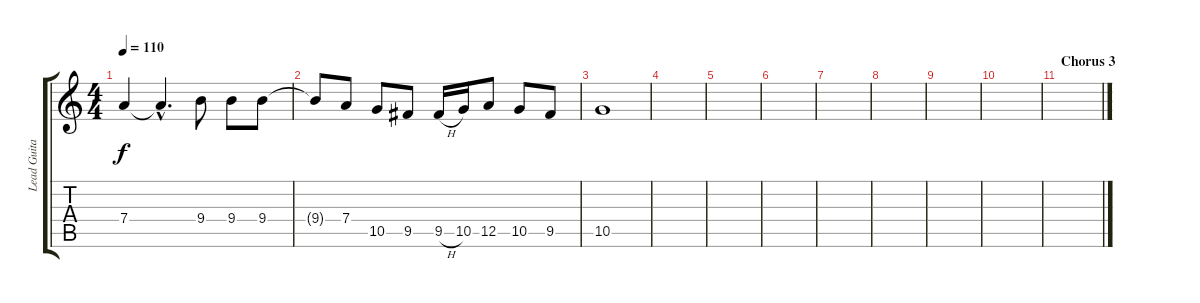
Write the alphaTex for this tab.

\track ("Lead Guitar" "Lead Guita") {instrument distortionguitar}
\staff {score tabs}
\tuning (E4 B3 G3 D3 A2 E2) {hide}
\ts (4 4)
\tempo 110
\clef g2
\ks c
7.4{t}.4{dy f} 7.4{hac t}.4{d} 9.4.8 9.4.8 9.4.8 |
9.4{t}.8 7.4.8 10.5.8 9.5.8 9.5{h}.16 10.5.16 12.5.8 10.5.8 9.5.8 |
10.5.1 |
|
|
|
|
|
|
|
\section ("" "Chorus 3")
